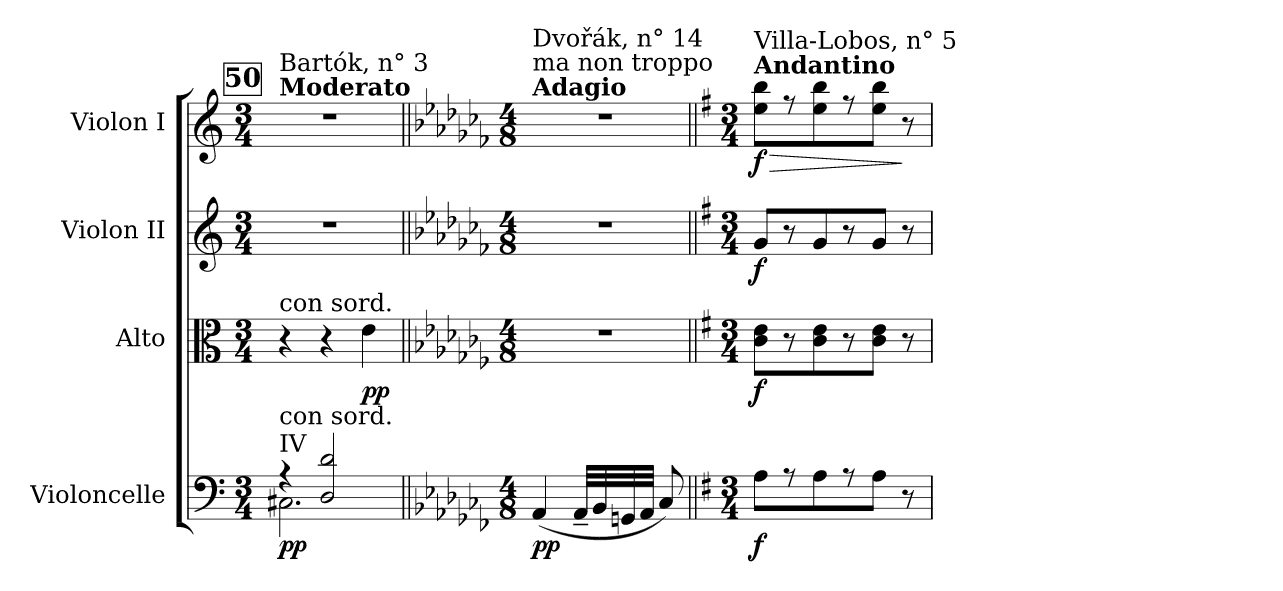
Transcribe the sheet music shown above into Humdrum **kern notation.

**kern	**dynam	**kern	**dynam	**kern	**dynam	**kern	**dynam
*part4	*part4	*part3	*part3	*part2	*part2	*part1	*part1
*staff4	*staff4	*staff3	*staff3	*staff2	*staff2	*staff1	*staff1
*I"Violoncelle	*	*I"Alto	*	*I"Violon II	*	*I"Violon I	*
*I'Vc.	*	*I'Alt.	*	*I'Vln. II	*	*I'Vln. I	*
*clefF4	*	*clefC3	*	*clefG2	*	*clefG2	*
*k[]	*	*k[]	*	*k[]	*	*k[]	*
*C:	*	*C:	*	*C:	*	*C:	*
*M3/4	*	*M3/4	*	*M3/4	*	*M3/4	*
*MM88	*	*MM88	*	*MM88	*	*MM88	*
!!LO:REH:place=s1:a:t=50
=99	=99	=99	=99	=99	=99	=99	=99
*^	*	*	*	*	*	*	*
!	!	!	!	!	!	!	!LO:TX:a:B:t=Moderato	!
!	!	!	!	!	!	!	!LO:TX:a:t=Bartók, n° 3	!
!	!	!	!LO:TX:a:color=#000000:t=con sord.	!	!	!	!	!
!LO:TX:a:color=#000000:t=con sord.	!	!	!	!	!	!	!	!
!LO:TX:a:t=IV	!	!	!	!	!	!	!	!
!	!	!LO:DY:b	!	!	!	!	!	!
4r	2.C#X\	pp	4r	.	2.r	.	2.r	.
!LO:N:n=2:head=open	!	!	!	!	!	!	!	!
2d/ 2D/	.	.	4r	.	.	.	.	.
!	!	!	!	!LO:DY:b	!	!	!	!
.	.	.	4e\	pp	.	.	.	.
*v	*v	*	*	*	*	*	*	*
=100||	=100||	=100||	=100||	=100||	=100||	=100||	=100||
!!LO:REH:place=s1:a:t=51
*k[b-e-a-d-g-c-f-]	*	*k[b-e-a-d-g-c-f-]	*	*k[b-e-a-d-g-c-f-]	*	*k[b-e-a-d-g-c-f-]	*
*C-:	*	*C-:	*	*C-:	*	*C-:	*
*M4/8	*	*M4/8	*	*M4/8	*	*M4/8	*
*	*	*	*	*	*	*MM44	*
!	!	!	!	!	!	!LO:TX:a:B:t=Adagio	!
!	!	!	!	!	!	!LO:TX:a:t=ma non troppo	!
!	!	!	!	!	!	!LO:TX:a:t=Dvořák, n° 14	!
!	!LO:DY:b	!	!	!	!	!	!
(4AA-/	pp	2r	.	2r	.	2r	.
32AA-~</LLL	.	.	.	.	.	.	.
32BB-/	.	.	.	.	.	.	.
32GGn/	.	.	.	.	.	.	.
32AA-/JJJ	.	.	.	.	.	.	.
8C-/)	.	.	.	.	.	.	.
!!LO:LB:g=z
=101||	=101||	=101||	=101||	=101||	=101||	=101||	=101||
!!LO:REH:place=s1:a:t=52
*k[f#]	*	*k[f#]	*	*k[f#]	*	*k[f#]	*
*G:	*	*G:	*	*G:	*	*G:	*
*M3/4	*	*M3/4	*	*M3/4	*	*M3/4	*
!	!	!	!	!	!	!LO:TX:a:B:t=Andantino	!
!	!	!	!	!	!	!LO:TX:a:t=Villa-Lobos, n° 5	!
!	!LO:DY:b	!	!LO:DY:b	!	!LO:DY:b	!	!LO:HP:b
!	!	!	!	!	!	!	!LO:DY:n=1:b
8A\L	f	8e\ 8c\L	f	8g/L	f	8bb\ 8ee\L	> f
8r	.	8r	.	8r	.	8r	.
8A\	.	8e\ 8c\	.	8g/	.	8bb\ 8ee\	.
8r	.	8r	.	8r	.	8r	.
8A\J	.	8e\ 8c\J	.	8g/J	.	8bb\ 8ee\J	.
8r	.	8r	.	8r	.	8r	]
=	=	=	=	=	=	=	=
*-	*-	*-	*-	*-	*-	*-	*-
